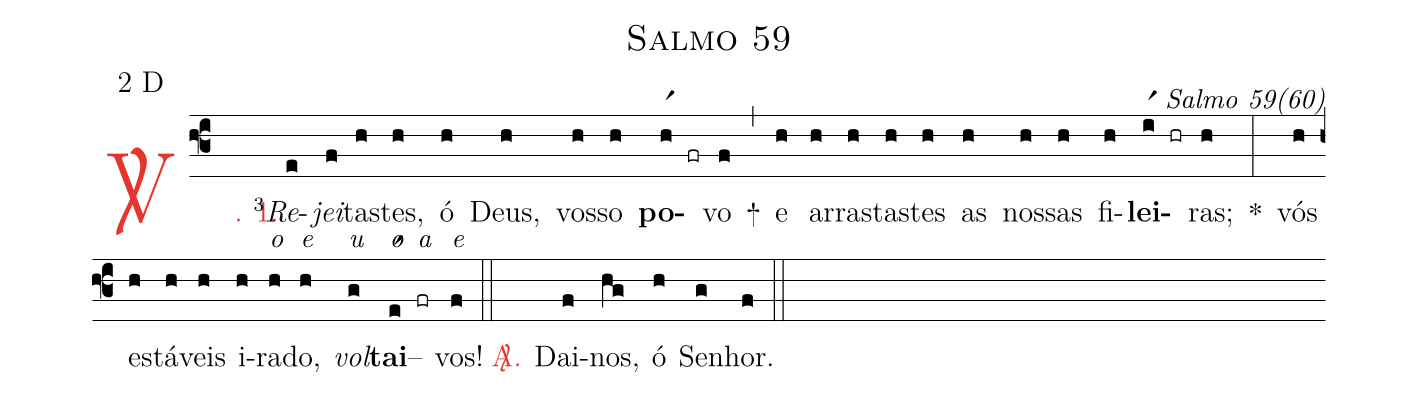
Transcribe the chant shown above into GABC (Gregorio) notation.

name: Salmo 59;
mode: 2;
mode-differentia: D;
commentary: Salmo 59(60);
%%
(f3)

<c><sp>V/</sp>. 1.</c>() <v>\VSup{3}</v><i>Re</i>(e)<i>jei</i>(f)tas(h)tes,(h) ó(h) Deus,(h) vos(h)so(h) <b>po</b>(hr1 fr)vo(f) +(,) e(h) ar(h)ras(h)tas(h)tes(h) as(h) nos(h)sas(h) fi(h)<b>lei</b>(ir1 hr)ras;(h) *(:) vós(h) es(h)tá(h)veis(h) i(h)ra<alt>o</alt>(h)do,<alt>e</alt>(h) <i>vol</i><alt>u</alt>(g)<b>tai</b>-<alt>o</alt>(er1)<alt>a</alt>(fr)vos!<alt>e</alt>(f)

(::)

<nlba><c><sp>A/</sp>.</c>() Dai-</nlba>(f)nos,(hg) ó(h) Se(g)nhor.(f)

(::)
